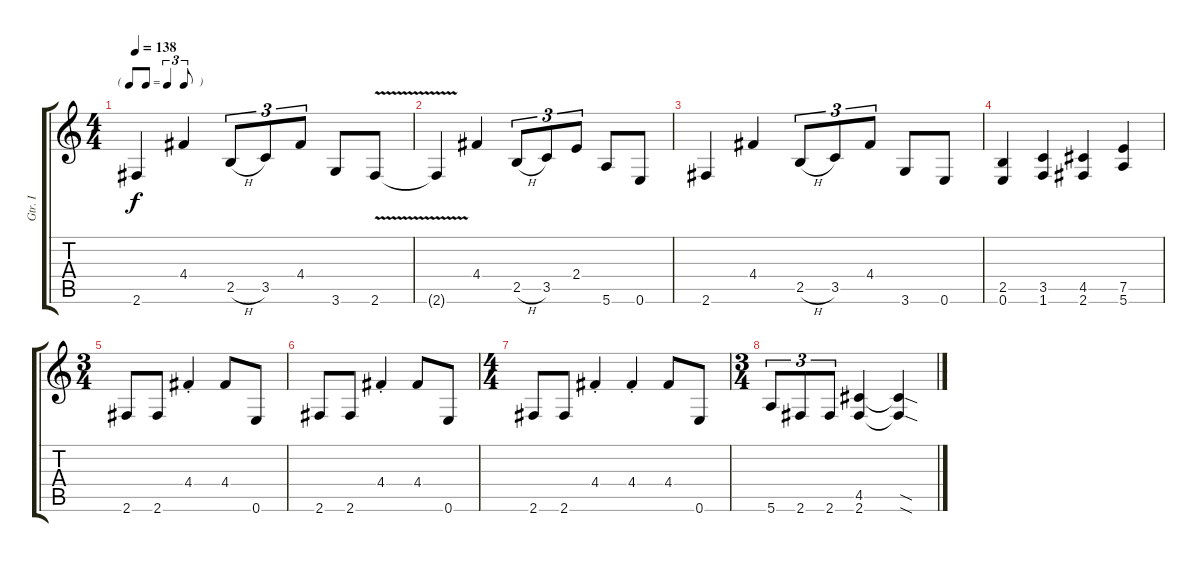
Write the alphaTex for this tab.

\track ("Gtr. I" "Gtr. I") {instrument distortionguitar}
\staff {score tabs}
\tuning (E4 B3 G3 D3 A2 E2) {hide}
\ts (4 4)
\tf triplet8th
\tempo 138
\clef g2
\ks c
2.6.4{dy f} 4.4.4 2.5{h}.8{tu (3 2)} 3.5.8{tu (3 2)} 4.4.8{tu (3 2)} 3.6.8 2.6{v}.8 |
2.6{t}.4 4.4.4 2.5{h}.8{tu (3 2)} 3.5.8{tu (3 2)} 2.4.8{tu (3 2)} 5.6.8 0.6.8 |
2.6.4 4.4.4 2.5{h}.8{tu (3 2)} 3.5.8{tu (3 2)} 4.4.8{tu (3 2)} 3.6.8 0.6.8 |
(2.5 0.6).4 (3.5 1.6).4 (4.5 2.6).4 (7.5 5.6).4 |
\ts (3 4)
2.6.8 2.6.8 4.4{st}.4 4.4.8 0.6.8 |
2.6.8 2.6.8 4.4{st}.4 4.4.8 0.6.8 |
\ts (4 4)
2.6.8 2.6.8 4.4{st}.4 4.4{st}.4 4.4.8 0.6.8 |
\ts (3 4)
5.6.8{tu (3 2)} 2.6.8{tu (3 2)} 2.6.8{tu (3 2)} (4.5 2.6).4 (4.5{sod t} 2.6{sod t}).4
